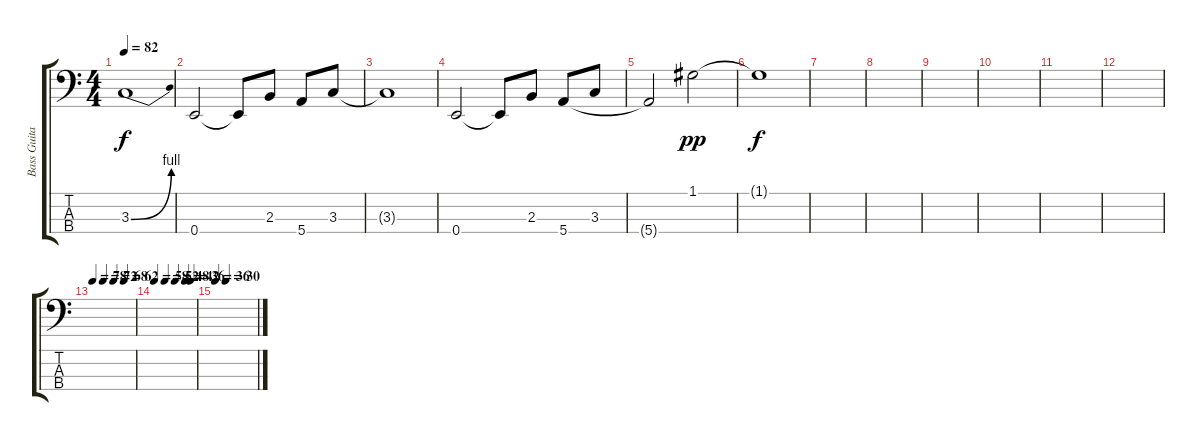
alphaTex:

\track ("Bass Guitar" "Bass Guita") {instrument electricbassfinger}
\staff {score tabs}
\tuning (G2 D2 A1 E1) {hide}
\ts (4 4)
\tempo 82
\clef f4
\ks c
3.3{be (bend 0 0 60 4) t}.1{dy f} |
0.4.2 0.4{t}.8 2.3.8 5.4.8 3.3.8 |
3.3{t}.1 |
0.4.2 0.4{t}.8 2.3.8 5.4.8 3.3.8 |
5.4{t}.2 1.1.2{dy pp} |
1.1{t}.1{dy f} |
|
|
|
|
|
|
\tempo 78
\tempo (72 0.25)
\tempo (68 0.5)
\tempo (62 0.75)
|
\tempo 58
\tempo (52 0.25)
\tempo (48 0.5)
\tempo (42 0.75)
\tempo (36 0.875)
|
\tempo 36
\tempo (30 0.25)
